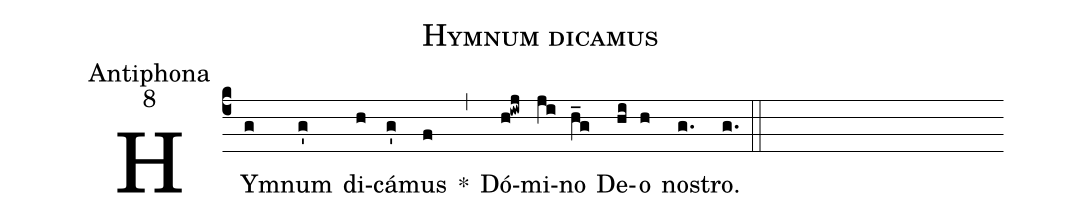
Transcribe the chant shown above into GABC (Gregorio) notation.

name:Hymnum dicamus;
office-part:Antiphona;
mode:8;
%%
(c4) HY(g)mnum(g') di(h)cá(g')mus(f) *(,) Dó(h!iwj)mi(ji)no(h_g) De(hi)o(h) no(g.)stro.(g.) (::)
